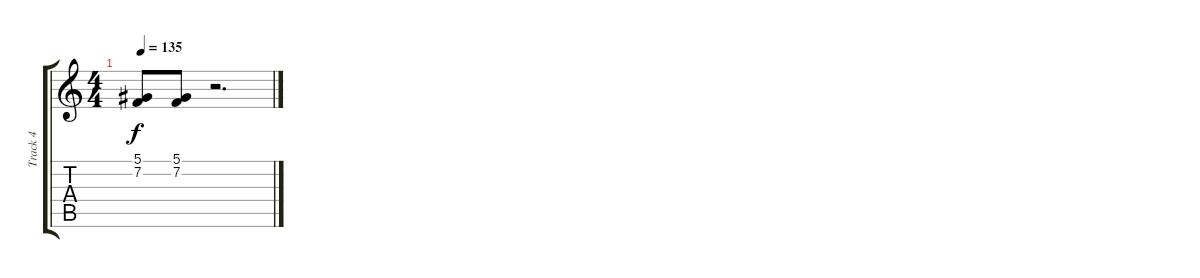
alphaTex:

\track ("Track 4" "Track 4") {instrument tenorsax}
\staff {score tabs}
\tuning (Eb4 Bb3 Gb3 Db3 Ab2 Eb2) {hide}
\ts (4 4)
\tempo 135
\clef g2
\ks c
(5.1 7.2).8{dy f} (5.1 7.2).8 r.2{d}
